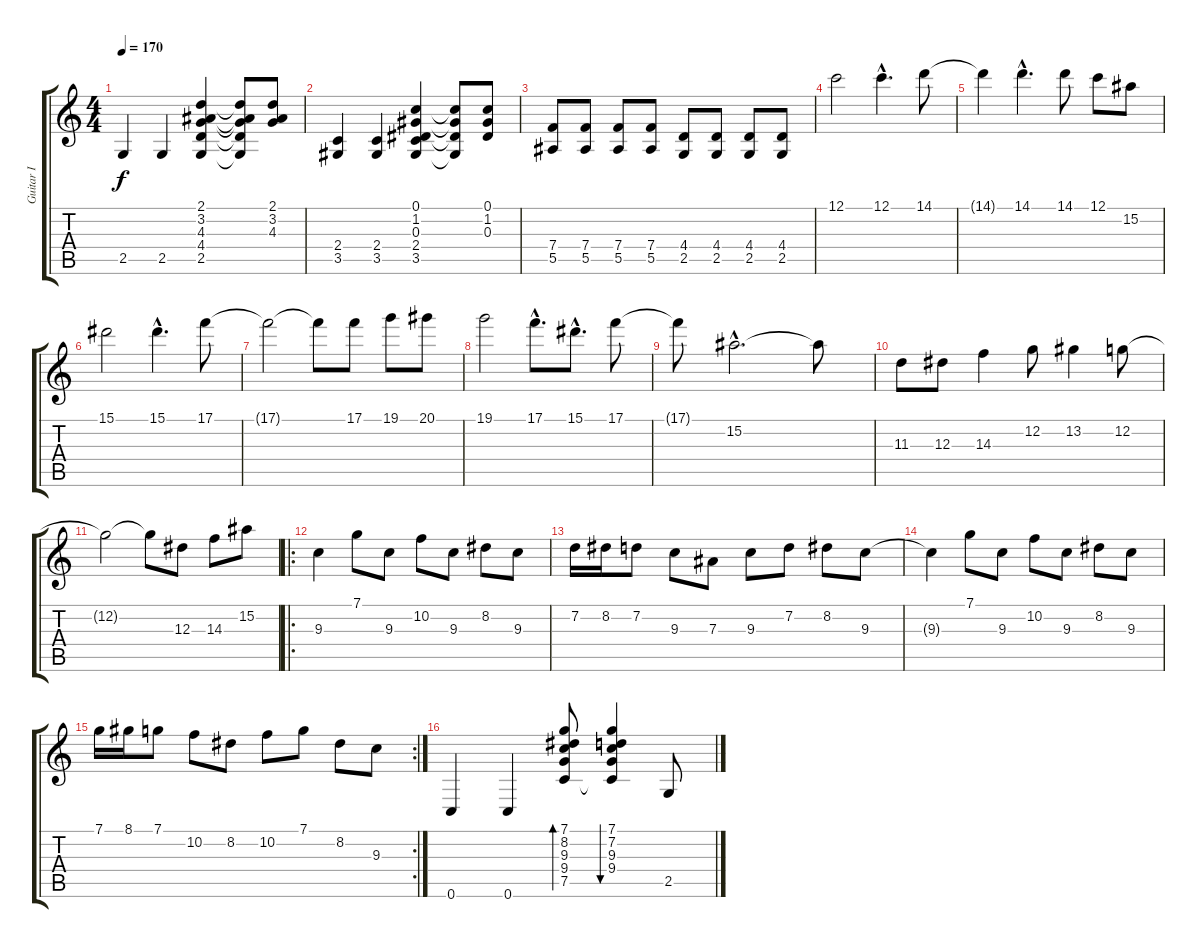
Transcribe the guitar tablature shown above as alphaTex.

\track ("Guitar I" "Guitar I") {instrument overdrivenguitar}
\staff {score tabs}
\tuning (C4 G3 Eb3 Bb2 F2 C2) {hide}
\ts (4 4)
\tempo 170
\clef g2
\ks c
2.5.4{dy f} 2.5.4 (2.1 3.2 4.3 4.4 2.5).4 (2.1{t} 3.2{t} 4.3{t} 4.4{t} 2.5{t}).8 (2.1 3.2 4.3).8 |
(2.4 3.5).4 (2.4 3.5).4 (0.1 1.2 0.3 2.4 3.5).4 (0.1{t} 1.2{t} 0.3{t} 3.5{t}).8 (0.1 1.2 0.3).8 |
(7.4 5.5).8{volume 16 instrument overdrivenguitar} (7.4 5.5).8 (7.4 5.5).8 (7.4 5.5).8 (4.4 2.5).8 (4.4 2.5).8 (4.4 2.5).8 (4.4 2.5).8 |
12.1.2 12.1{hac}.4{d} 14.1.8 |
14.1{t}.4 14.1{hac}.4{d} 14.1.8 12.1.8 15.2.8 |
15.1.2 15.1{hac}.4{d} 17.1.8 |
17.1{t}.2 17.1{t}.8 17.1.8 19.1.8 20.1.8 |
19.1.2 17.1{hac}.8{d} 15.1{hac}.8{d} 17.1.8 |
17.1{t}.8 15.2{hac}.2{d} 15.2{t}.8 |
11.3.8 12.3.8 14.3.4 12.2.8 13.2.4 12.2.8 |
12.2{t}.2 12.2{t}.8 12.3.8 14.3.8 15.2.8 |
\ro
9.3.4 7.1.8 9.3.8 10.2.8 9.3.8 8.2.8 9.3.8 |
7.2.16 8.2.16 7.2.8 9.3.8 7.3.8 9.3.8 7.2.8 8.2.8 9.3.8 |
9.3{t}.4 7.1.8 9.3.8 10.2.8 9.3.8 8.2.8 9.3.8 |
\rc 2
7.1.16 8.1.16 7.1.8 10.2.8 8.2.8 10.2.8 7.1.8 8.2.8 9.3.8 |
0.6.4{volume 9 instrument acousticguitarsteel} 0.6.4 (7.1 8.2 9.3 9.4 7.5).8{bd 120} (7.1 7.2 9.3 9.4 7.5{t}).4{bu 120} 2.5.8
